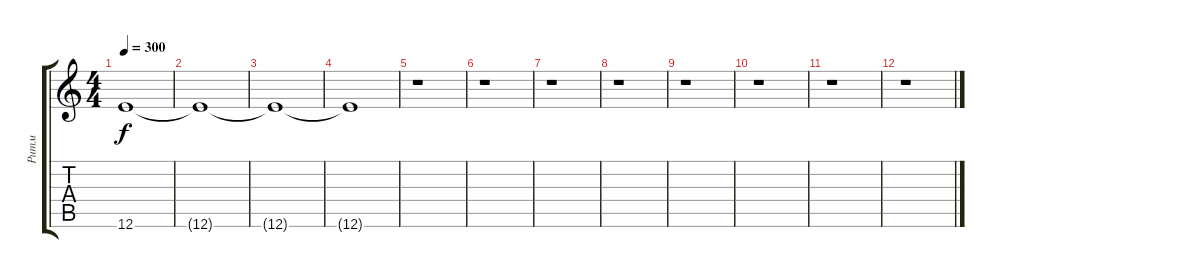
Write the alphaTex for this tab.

\track ("Ритм" "Ритм") {instrument distortionguitar}
\staff {score tabs}
\tuning (E4 B3 G3 D3 A2 E2) {hide}
\ts (4 4)
\tempo 300
\clef g2
\ks c
12.6{t}.1{dy f} |
12.6{t}.1 |
12.6{t}.1 |
12.6{t}.1 |
r.1 |
r.1 |
r.1 |
r.1 |
r.1 |
r.1 |
r.1 |
r.1
